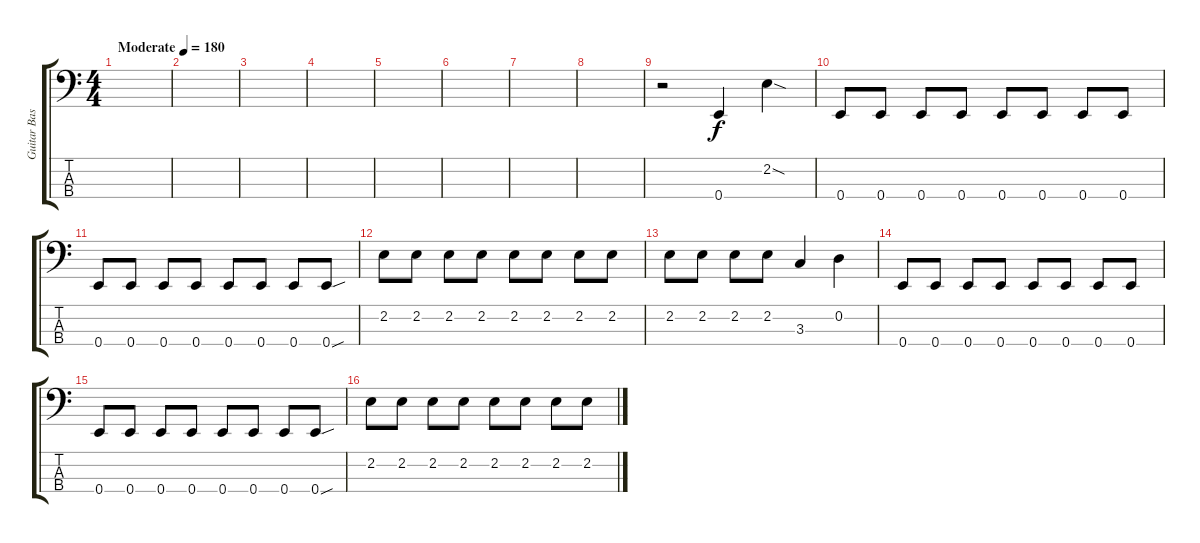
\track ("Guitar Bass : Akiyama Mio" "Guitar Bas") {instrument electricbassfinger}
\staff {score tabs}
\tuning (G2 D2 A1 E1) {hide}
\ts (4 4)
\tempo (180 "Moderate")
\clef f4
\ks c
|
|
|
|
|
|
|
|
r.2 0.4.4 2.2{sod}.4 |
0.4.8 0.4.8 0.4.8 0.4.8 0.4.8 0.4.8 0.4.8 0.4.8 |
0.4.8 0.4.8 0.4.8 0.4.8 0.4.8 0.4.8 0.4.8 0.4{sou}.8 |
2.2.8 2.2.8 2.2.8 2.2.8 2.2.8 2.2.8 2.2.8 2.2.8 |
2.2.8 2.2.8 2.2.8 2.2.8 3.3.4 0.2.4 |
0.4.8 0.4.8 0.4.8 0.4.8 0.4.8 0.4.8 0.4.8 0.4.8 |
0.4.8 0.4.8 0.4.8 0.4.8 0.4.8 0.4.8 0.4.8 0.4{sou}.8 |
2.2.8 2.2.8 2.2.8 2.2.8 2.2.8 2.2.8 2.2.8 2.2.8
